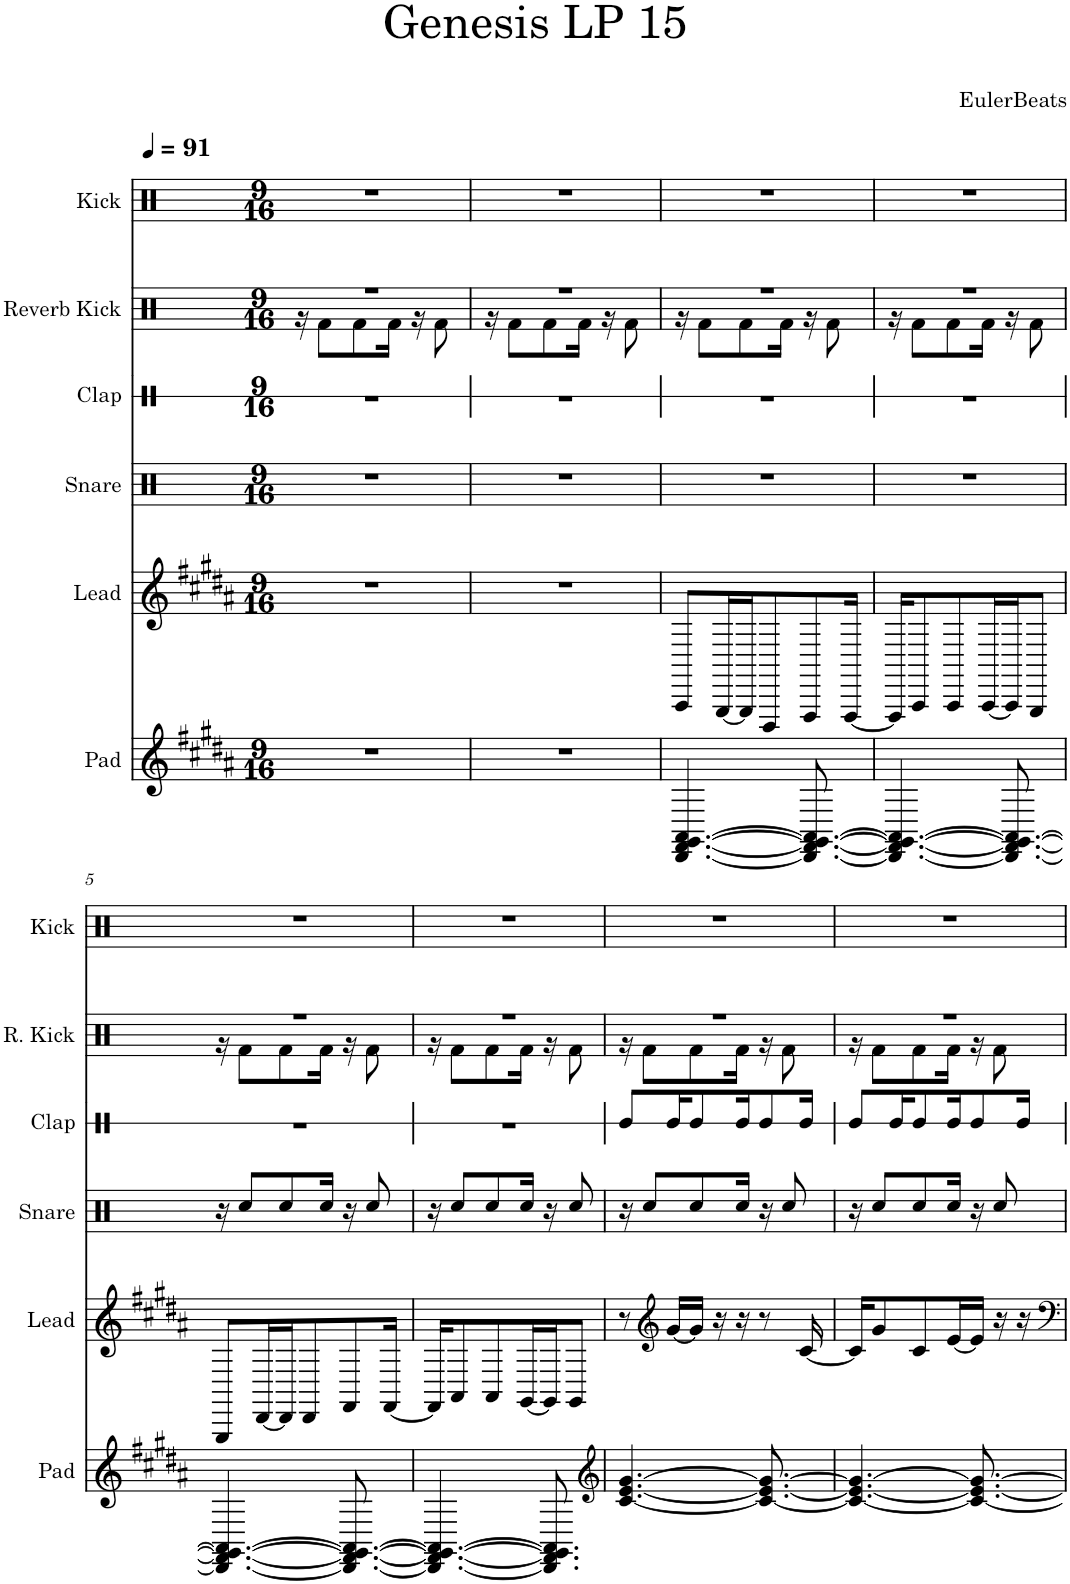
**kern	**kern	**kern	**kern	**kern	**kern
*part6	*part5	*part4	*part3	*part2	*part1
*staff6	*staff5	*staff4	*staff3	*staff2	*staff1
*I"Pad	*I"Lead	*I"Snare	*I"Clap	*I"Reverb Kick	*I"Kick
*I'Pad	*I'Lead	*I'Snare	*I'Clap	*I'R. Kick	*I'Kick
*	*	*	*stria1	*	*
*clefG2	*clefG2	*clefX	*clefX	*clefX	*clefX
*k[f#c#g#d#a#]	*k[f#c#g#d#a#]	*k[f#c#g#d#a#]	*k[f#c#g#d#a#]	*k[f#c#g#d#a#]	*k[f#c#g#d#a#]
*M9/16	*M9/16	*M9/16	*M9/16	*M9/16	*M9/16
*MM91	*MM91	*MM91	*MM91	*MM91	*MM91
=1	=1	=1	=1	=1	=1
*	*	*	*	*^	*
16%9r	16%9r	16%9r	16%9r	16%9r	16r	16%9r
.	.	.	.	.	8Rf\L	.
.	.	.	.	.	8Rf\	.
.	.	.	.	.	16Rf\Jk	.
.	.	.	.	.	16r	.
.	.	.	.	.	8Rf\	.
=2	=2	=2	=2	=2	=2	=2
16%9r	16%9r	16%9r	16%9r	16%9r	16r	16%9r
.	.	.	.	.	8Rf\L	.
.	.	.	.	.	8Rf\	.
.	.	.	.	.	16Rf\Jk	.
.	.	.	.	.	16r	.
.	.	.	.	.	8Rf\	.
=3	=3	=3	=3	=3	=3	=3
[4.DD#/ [4.FF#/ [4.GG#/ [4.AA#/	8AAA#/L	16%9r	16%9r	16%9r	16r	16%9r
.	.	.	.	.	8Rf\L	.
.	[16GGG#/L	.	.	.	.	.
.	16GGG#/J]	.	.	.	8Rf\	.
.	8DDD#/	.	.	.	.	.
.	.	.	.	.	16Rf\Jk	.
8.DD#/_ 8.FF#/_ 8.GG#/_ 8.AA#/_	8FFF#/	.	.	.	16r	.
.	.	.	.	.	8Rf\	.
.	[16FFF#/Jk	.	.	.	.	.
=4	=4	=4	=4	=4	=4	=4
4.DD#/_ 4.FF#/_ 4.GG#/_ 4.AA#/_	16FFF#/KL]	16%9r	16%9r	16%9r	16r	16%9r
.	8AAA#/	.	.	.	8Rf\L	.
.	8AAA#/	.	.	.	8Rf\	.
.	[16AAA#/L	.	.	.	16Rf\Jk	.
8.DD#/_ 8.FF#/_ 8.GG#/_ 8.AA#/_	16AAA#/J]	.	.	.	16r	.
.	8GGG#/J	.	.	.	8Rf\	.
!!LO:LB:g=z
=5	=5	=5	=5	=5	=5	=5
4.DD#/_ 4.FF#/_ 4.GG#/_ 4.AA#/_	8GGG#/L	16r	16%9r	16%9r	16r	16%9r
.	.	8Rcc/L	.	.	8Rf\L	.
.	[16DD#/L	.	.	.	.	.
.	16DD#/J]	8Rcc/	.	.	8Rf\	.
.	8DD#/	.	.	.	.	.
.	.	16Rcc/Jk	.	.	16Rf\Jk	.
8.DD#/_ 8.FF#/_ 8.GG#/_ 8.AA#/_	8FF#/	16r	.	.	16r	.
.	.	8Rcc/	.	.	8Rf\	.
.	[16FF#/Jk	.	.	.	.	.
=6	=6	=6	=6	=6	=6	=6
4.DD#/_ 4.FF#/_ 4.GG#/_ 4.AA#/_	16FF#/KL]	16r	16%9r	16%9r	16r	16%9r
.	8AA#/	8Rcc/L	.	.	8Rf\L	.
.	8AA#/	8Rcc/	.	.	8Rf\	.
.	[16GG#/L	16Rcc/Jk	.	.	16Rf\Jk	.
8.DD#/] 8.FF#/] 8.GG#/] 8.AA#/]	16GG#/J]	16r	.	.	16r	.
.	8GG#/J	8Rcc/	.	.	8Rf\	.
=7	=7	=7	=7	=7	=7	=7
*clefG2	*	*	*	*	*	*
[4.c#/ [4.e/ [4.g#/	8r	16r	8Re/L	16%9r	16r	16%9r
.	.	8Rcc/L	.	.	8Rf\L	.
*	*clefG2	*	*	*	*	*
.	[16g#/LL	.	16Re/K	.	.	.
.	16g#/JJ]	8Rcc/	8Re/	.	8Rf\	.
.	16r	.	.	.	.	.
.	16r	16Rcc/Jk	16Re/K	.	16Rf\Jk	.
8.c#/_ 8.e/_ 8.g#/_	8r	16r	8Re/	.	16r	.
.	.	8Rcc/	.	.	8Rf\	.
.	[16c#/	.	16Re/Jk	.	.	.
=8	=8	=8	=8	=8	=8	=8
4.c#/_ 4.e/_ 4.g#/_	16c#/KL]	16r	8Re/L	16%9r	16r	16%9r
.	8g#/	8Rcc/L	.	.	8Rf\L	.
.	.	.	16Re/K	.	.	.
.	8c#/	8Rcc/	8Re/	.	8Rf\	.
.	[16e/L	16Rcc/Jk	16Re/K	.	16Rf\Jk	.
8.c#/_ 8.e/_ 8.g#/_	16e/JJ]	16r	8Re/	.	16r	.
.	16r	8Rcc/	.	.	8Rf\	.
.	16r	.	16Re/Jk	.	.	.
*	*	*	*	*v	*v	*
=	=	=	=	=	=
*-	*-	*-	*-	*-	*-
